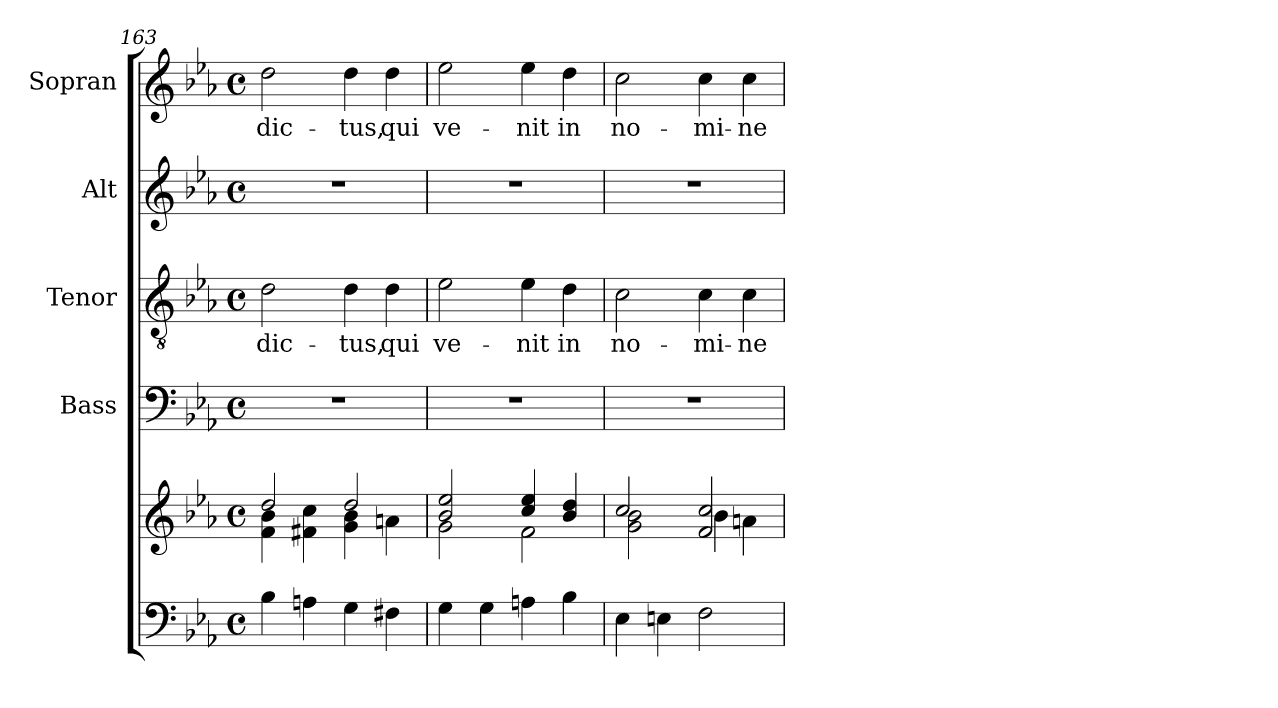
**kern	**kern	**kern	**kern	**text	**kern	**kern	**text
*part5	*part5	*part4	*part3	*part3	*part2	*part1	*part1
*staff6	*staff5	*staff4	*staff3	*staff3	*staff2	*staff1	*staff1
*	*	*I"Bass	*I"Tenor	*	*I"Alt	*I"Sopran	*
*	*	*I'B.	*I'T.	*	*I'A.	*I'S.	*
*clefF4	*clefG2	*clefF4	*clefGv2	*	*clefG2	*clefG2	*
*k[b-e-a-]	*k[b-e-a-]	*k[b-e-a-]	*k[b-e-a-]	*	*k[b-e-a-]	*k[b-e-a-]	*
*E-:	*E-:	*E-:	*E-:	*	*E-:	*E-:	*
*M4/4	*M4/4	*M4/4	*M4/4	*	*M4/4	*M4/4	*
*met(c)	*met(c)	*met(c)	*met(c)	*	*met(c)	*met(c)	*
=163	=163	=163	=163	=163	=163	=163	=163
*	*^	*	*	*	*	*	*
!	!	!	!	!	!LO:LY:b	!	!	!LO:LY:b
4B-\	2dd/	4f\ 4b-\	1r	2d\	-dic-	1r	2dd\	-dic-
4An\	.	4f#X\ 4cc\	.	.	.	.	.	.
!	!	!	!	!	!LO:LY:b	!	!	!LO:LY:b
4G\	2dd/	4g\ 4b-\	.	4d\	-tus,	.	4dd\	-tus,
!	!	!	!	!	!LO:LY:b	!	!	!LO:LY:b
4F#X\	.	4an\	.	4d\	qui	.	4dd\	qui
=164	=164	=164	=164	=164	=164	=164	=164	=164
!	!	!	!	!	!LO:LY:b	!	!	!LO:LY:b
4G\	2b-/ 2ee-/	2g\	1r	2e-\	ve-	1r	2ee-\	ve-
4G\	.	.	.	.	.	.	.	.
!	!	!	!	!	!LO:LY:b	!	!	!LO:LY:b
4An\	4cc/ 4ee-/	2f\	.	4e-\	-nit	.	4ee-\	-nit
!	!	!	!	!	!LO:LY:b	!	!	!LO:LY:b
4B-\	4b-/ 4dd/	.	.	4d\	in	.	4dd\	in
=165	=165	=165	=165	=165	=165	=165	=165	=165
!	!	!	!	!	!LO:LY:b	!	!	!LO:LY:b
4E-\	2cc/	2g\ 2b-\	1r	2c\	no-	1r	2cc\	no-
4En\	.	.	.	.	.	.	.	.
!	!	!	!	!	!LO:LY:b	!	!	!LO:LY:b
2F\	2f/ 2cc/	4b-\	.	4c\	-mi-	.	4cc\	-mi-
!	!	!	!	!	!LO:LY:b	!	!	!LO:LY:b
.	.	4an\	.	4c\	-ne	.	4cc\	-ne
*	*v	*v	*	*	*	*	*	*
=	=	=	=	=	=	=	=
*-	*-	*-	*-	*-	*-	*-	*-
